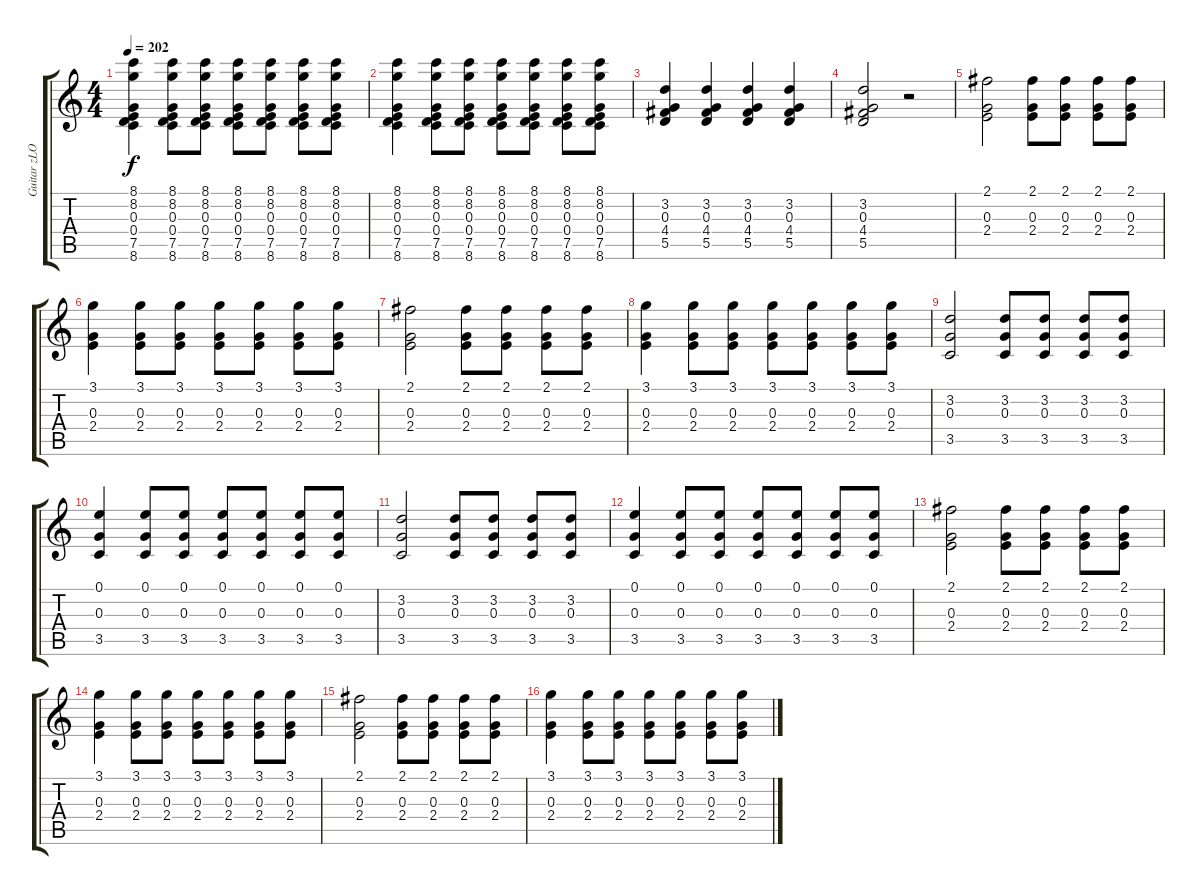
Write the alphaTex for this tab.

\track ("Guitar zLOB" "Guitar zLO") {instrument acousticguitarnylon}
\staff {score tabs}
\tuning (E4 B3 G3 D3 A2 E2) {hide}
\ts (4 4)
\tempo 202
\clef g2
\ks c
(8.1 8.2 0.3 0.4 7.5 8.6).4{dy f} (8.1 8.2 0.3 0.4 7.5 8.6).8 (8.1 8.2 0.3 0.4 7.5 8.6).8 (8.1 8.2 0.3 0.4 7.5 8.6).8 (8.1 8.2 0.3 0.4 7.5 8.6).8 (8.1 8.2 0.3 0.4 7.5 8.6).8 (8.1 8.2 0.3 0.4 7.5 8.6).8 |
(8.1 8.2 0.3 0.4 7.5 8.6).4 (8.1 8.2 0.3 0.4 7.5 8.6).8 (8.1 8.2 0.3 0.4 7.5 8.6).8 (8.1 8.2 0.3 0.4 7.5 8.6).8 (8.1 8.2 0.3 0.4 7.5 8.6).8 (8.1 8.2 0.3 0.4 7.5 8.6).8 (8.1 8.2 0.3 0.4 7.5 8.6).8 |
(3.2 0.3 4.4 5.5).4 (3.2 0.3 4.4 5.5).4 (3.2 0.3 4.4 5.5).4 (3.2 0.3 4.4 5.5).4 |
(3.2 0.3 4.4 5.5).2 r.2 |
(2.1 0.3 2.4).2 (2.1 0.3 2.4).8 (2.1 0.3 2.4).8 (2.1 0.3 2.4).8 (2.1 0.3 2.4).8 |
(3.1 0.3 2.4).4 (3.1 0.3 2.4).8 (3.1 0.3 2.4).8 (3.1 0.3 2.4).8 (3.1 0.3 2.4).8 (3.1 0.3 2.4).8 (3.1 0.3 2.4).8 |
(2.1 0.3 2.4).2 (2.1 0.3 2.4).8 (2.1 0.3 2.4).8 (2.1 0.3 2.4).8 (2.1 0.3 2.4).8 |
(3.1 0.3 2.4).4 (3.1 0.3 2.4).8 (3.1 0.3 2.4).8 (3.1 0.3 2.4).8 (3.1 0.3 2.4).8 (3.1 0.3 2.4).8 (3.1 0.3 2.4).8 |
(3.2 0.3 3.5).2 (3.2 0.3 3.5).8 (3.2 0.3 3.5).8 (3.2 0.3 3.5).8 (3.2 0.3 3.5).8 |
(0.1 0.3 3.5).4 (0.1 0.3 3.5).8 (0.1 0.3 3.5).8 (0.1 0.3 3.5).8 (0.1 0.3 3.5).8 (0.1 0.3 3.5).8 (0.1 0.3 3.5).8 |
(3.2 0.3 3.5).2 (3.2 0.3 3.5).8 (3.2 0.3 3.5).8 (3.2 0.3 3.5).8 (3.2 0.3 3.5).8 |
(0.1 0.3 3.5).4 (0.1 0.3 3.5).8 (0.1 0.3 3.5).8 (0.1 0.3 3.5).8 (0.1 0.3 3.5).8 (0.1 0.3 3.5).8 (0.1 0.3 3.5).8 |
(2.1 0.3 2.4).2 (2.1 0.3 2.4).8 (2.1 0.3 2.4).8 (2.1 0.3 2.4).8 (2.1 0.3 2.4).8 |
(3.1 0.3 2.4).4 (3.1 0.3 2.4).8 (3.1 0.3 2.4).8 (3.1 0.3 2.4).8 (3.1 0.3 2.4).8 (3.1 0.3 2.4).8 (3.1 0.3 2.4).8 |
(2.1 0.3 2.4).2 (2.1 0.3 2.4).8 (2.1 0.3 2.4).8 (2.1 0.3 2.4).8 (2.1 0.3 2.4).8 |
(3.1 0.3 2.4).4 (3.1 0.3 2.4).8 (3.1 0.3 2.4).8 (3.1 0.3 2.4).8 (3.1 0.3 2.4).8 (3.1 0.3 2.4).8 (3.1 0.3 2.4).8
